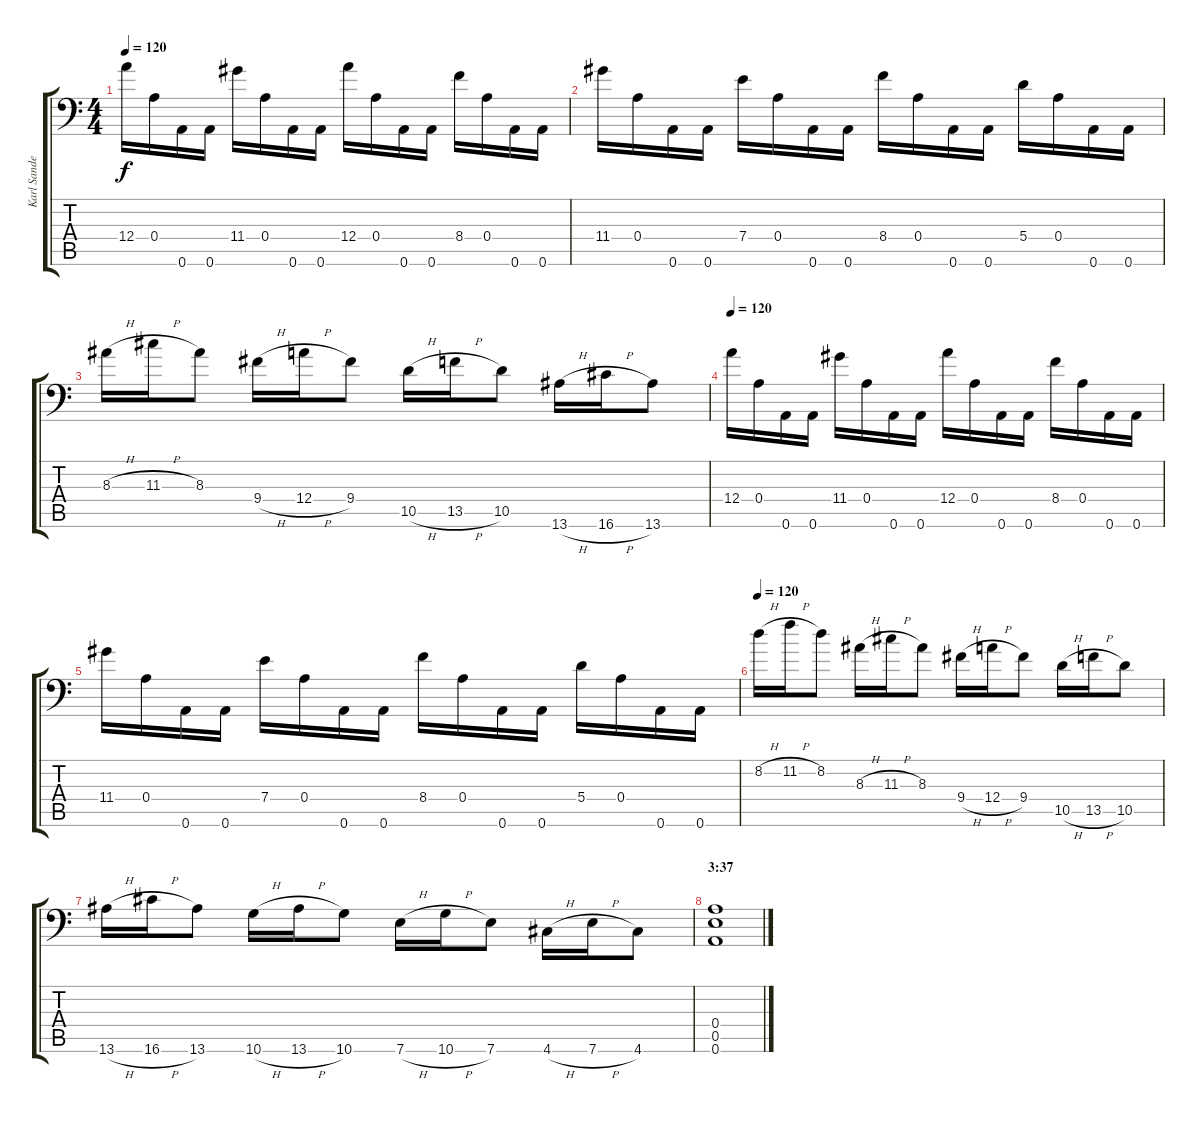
\track ("Karl Sanders" "Karl Sande") {instrument distortionguitar}
\staff {score tabs}
\tuning (B3 Gb3 D3 A2 E2 A1) {hide}
\ts (4 4)
\tempo 120
\clef f4
\ks c
12.4.16{dy f} 0.4.16 0.6.16 0.6.16 11.4.16 0.4.16 0.6.16 0.6.16 12.4.16 0.4.16 0.6.16 0.6.16 8.4.16 0.4.16 0.6.16 0.6.16 |
11.4.16 0.4.16 0.6.16 0.6.16 7.4.16 0.4.16 0.6.16 0.6.16 8.4.16 0.4.16 0.6.16 0.6.16 5.4.16 0.4.16 0.6.16 0.6.16 |
8.3{h}.16 11.3{h}.16 8.3.8 9.4{h}.16 12.4{h}.16 9.4.8 10.5{h}.16 13.5{h}.16 10.5.8 13.6{h}.16 16.6{h}.16 13.6.8 |
\tempo 120
12.4.16 0.4.16 0.6.16 0.6.16 11.4.16 0.4.16 0.6.16 0.6.16 12.4.16 0.4.16 0.6.16 0.6.16 8.4.16 0.4.16 0.6.16 0.6.16 |
11.4.16 0.4.16 0.6.16 0.6.16 7.4.16 0.4.16 0.6.16 0.6.16 8.4.16 0.4.16 0.6.16 0.6.16 5.4.16 0.4.16 0.6.16 0.6.16 |
\tempo 120
8.2{h}.16 11.2{h}.16 8.2.8 8.3{h}.16 11.3{h}.16 8.3.8 9.4{h}.16 12.4{h}.16 9.4.8 10.5{h}.16 13.5{h}.16 10.5.8 |
13.6{h}.16 16.6{h}.16 13.6.8 10.6{h}.16 13.6{h}.16 10.6.8 7.6{h}.16 10.6{h}.16 7.6.8 4.6{h}.16 7.6{h}.16 4.6.8 |
\section ("" "3:37")
(0.4 0.5 0.6).1
